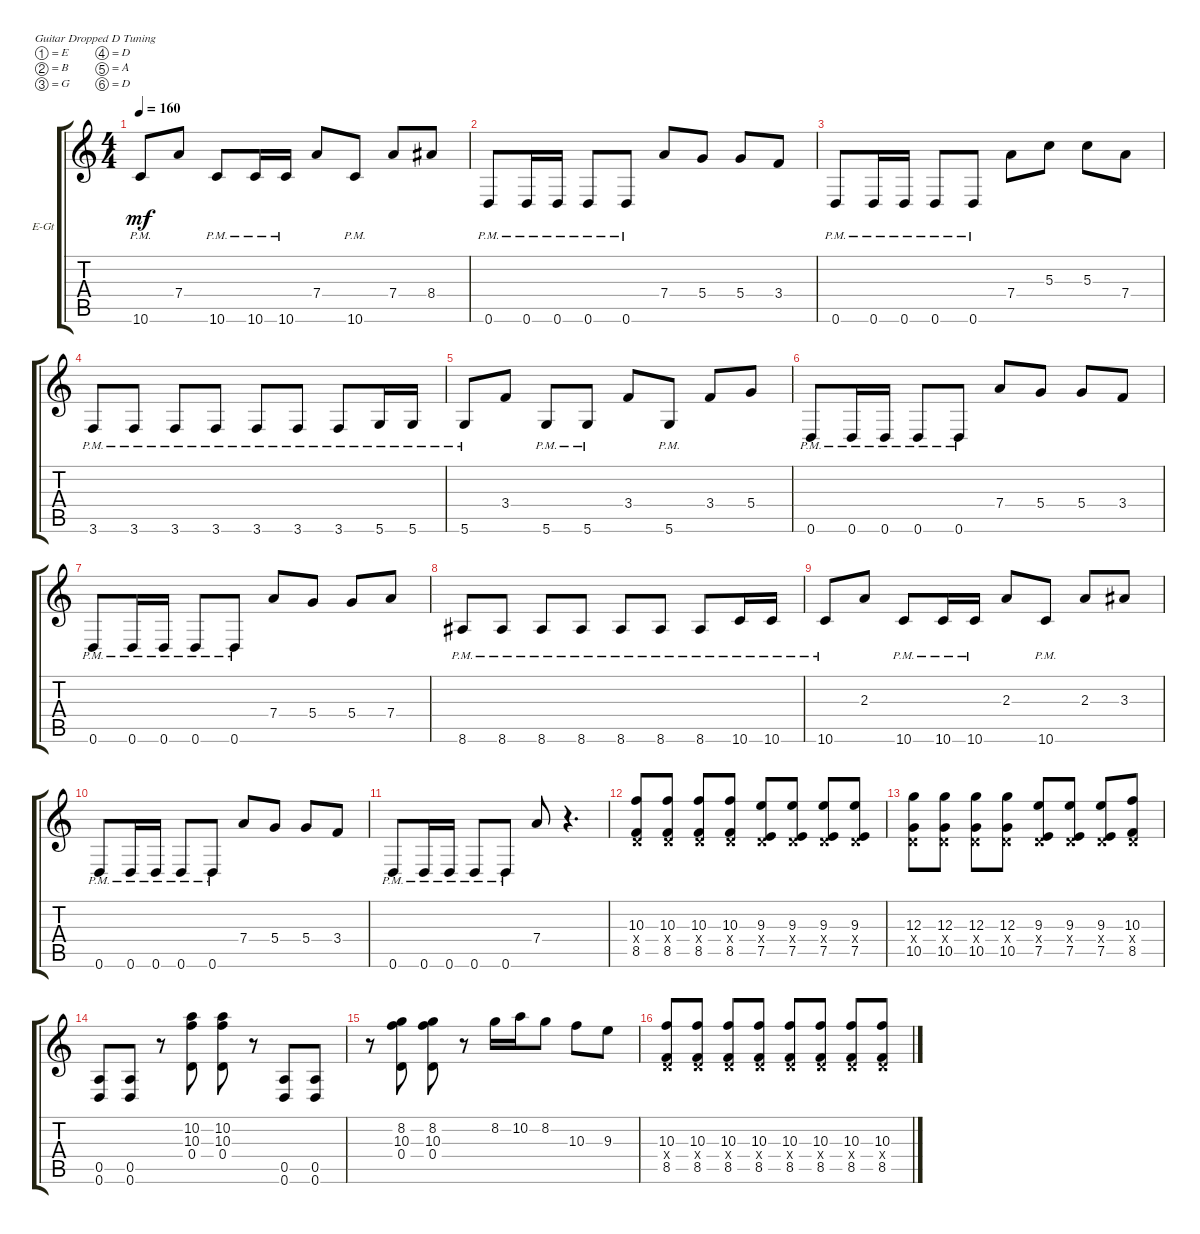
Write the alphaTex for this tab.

\bracketExtendMode groupsimilarinstruments
\firstSystemTrackNameOrientation horizontal
\otherSystemsTrackNameOrientation horizontal
\track ("TabIt MIDI - Track 1" "E-Gt") {instrument electricguitarclean}
\staff {score tabs}
\tuning (E4 B3 G3 D3 A2 D2)
\ts (4 4)
\tempo 160
\clef g2
\ks c
10.6{pm}.8{dy mf} 7.4.8 10.6{pm}.8 10.6{pm}.16 10.6{pm}.16 7.4.8 10.6{pm}.8 7.4.8 8.4.8 |
0.6{pm}.8 0.6{pm}.16 0.6{pm}.16 0.6{pm}.8 0.6{pm}.8 7.4.8 5.4.8 5.4.8 3.4.8 |
0.6{pm}.8 0.6{pm}.16 0.6{pm}.16 0.6{pm}.8 0.6{pm}.8 7.4.8 5.3.8 5.3.8 7.4.8 |
3.6{pm}.8 3.6{pm}.8 3.6{pm}.8 3.6{pm}.8 3.6{pm}.8 3.6{pm}.8 3.6{pm}.8 5.6{pm}.16 5.6{pm}.16 |
5.6{pm}.8 3.4.8 5.6{pm}.8 5.6{pm}.8 3.4.8 5.6{pm}.8 3.4.8 5.4.8 |
0.6{pm}.8 0.6{pm}.16 0.6{pm}.16 0.6{pm}.8 0.6{pm}.8 7.4.8 5.4.8 5.4.8 3.4.8 |
0.6{pm}.8 0.6{pm}.16 0.6{pm}.16 0.6{pm}.8 0.6{pm}.8 7.4.8 5.4.8 5.4.8 7.4.8 |
8.6{pm}.8 8.6{pm}.8 8.6{pm}.8 8.6{pm}.8 8.6{pm}.8 8.6{pm}.8 8.6{pm}.8 10.6{pm}.16 10.6{pm}.16 |
10.6{pm}.8 2.3.8 10.6{pm}.8 10.6{pm}.16 10.6{pm}.16 2.3.8 10.6{pm}.8 2.3.8 3.3.8 |
0.6{pm}.8 0.6{pm}.16 0.6{pm}.16 0.6{pm}.8 0.6{pm}.8 7.4.8 5.4.8 5.4.8 3.4.8 |
0.6{pm}.8 0.6{pm}.16 0.6{pm}.16 0.6{pm}.8 0.6{pm}.8 7.4.8 r.4{d} |
(8.5 10.3 0.4{x}).8 (8.5 10.3 0.4{x}).8 (8.5 10.3 0.4{x}).8 (8.5 10.3 0.4{x}).8 (7.5 9.3 0.4{x}).8 (7.5 9.3 0.4{x}).8 (7.5 9.3 0.4{x}).8 (7.5 9.3 0.4{x}).8 |
(10.5 12.3 0.4{x}).8 (10.5 12.3 0.4{x}).8 (10.5 12.3 0.4{x}).8 (10.5 12.3 0.4{x}).8 (7.5 9.3 0.4{x}).8 (7.5 9.3 0.4{x}).8 (7.5 9.3 0.4{x}).8 (8.5 10.3 0.4{x}).8 |
(0.5 0.6).8 (0.5 0.6).8 r.8 (0.4 10.2 10.3).8 (0.4 10.2 10.3).8 r.8 (0.5 0.6).8 (0.5 0.6).8 |
r.8 (0.4 8.2 10.3).8 (0.4 8.2 10.3).8 r.8 8.2.16 10.2.16 8.2.8 10.3.8 9.3.8 |
(8.5 10.3 0.4{x}).8 (8.5 10.3 0.4{x}).8 (8.5 10.3 0.4{x}).8 (8.5 10.3 0.4{x}).8 (8.5 10.3 0.4{x}).8 (8.5 10.3 0.4{x}).8 (8.5 10.3 0.4{x}).8 (8.5 10.3 0.4{x}).8
